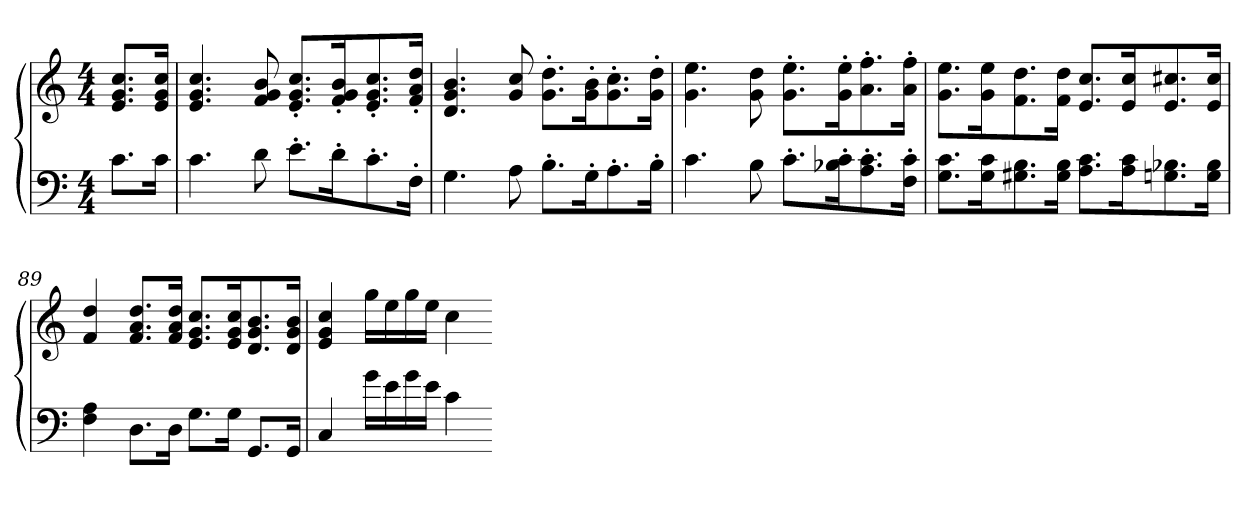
**kern	**kern
*part1	*part1
*staff2	*staff1
*clefF4	*clefG2
*k[]	*k[]
*C:	*C:
*M4/4	*M4/4
=	=
8.cL	8.e 8.g 8.ccL
16cJk	16e 16g 16ccJk
=85	=85
4.c	4.e 4.g 4.cc
8d	8f 8g 8b
8.e'L	8.e' 8.g' 8.cc'L
16d'K	16f' 16g' 16b'K
8.c'	8.e' 8.g' 8.cc'
16F'Jk	16f' 16a' 16dd'Jk
=86	=86
4.G	4.d 4.g 4.b
8A	8g 8cc
8.B'L	8.g' 8.dd'L
16G'K	16g' 16b'K
8.A'	8.g' 8.cc'
16B'Jk	16g' 16dd'Jk
=87	=87
4.c	4.g 4.ee
8B	8g 8dd
8.c'L	8.g' 8.ee'L
16B-X' 16c'K	16g' 16ee'K
8.A' 8.c'	8.a' 8.ff'
16F' 16c'Jk	16a' 16ff'Jk
=88	=88
8.G 8.cL	8.g 8.eeL
16G 16cK	16g 16eeK
8.G#X 8.B	8.f 8.dd
16G# 16BJk	16f 16ddJk
8.A 8.cL	8.e 8.ccL
16A 16cK	16e 16ccK
8.Gn 8.B-X	8.e 8.cc#X
16G 16B-Jk	16e 16cc#Jk
=89	=89
4F 4A	4f 4dd
8.DL	8.f 8.a 8.ddL
16DJk	16f 16a 16ddJk
8.GL	8.e 8.g 8.ccL
16GJk	16e 16g 16ccK
8.GGL	8.d 8.g 8.b
16GGJk	16d 16g 16bJk
=90	=90
4C	4e 4g 4cc
16gLL	16ggLL
16e	16ee
16g	16gg
16eJJ	16eeJJ
4c	4cc
=-	=-
*-	*-
